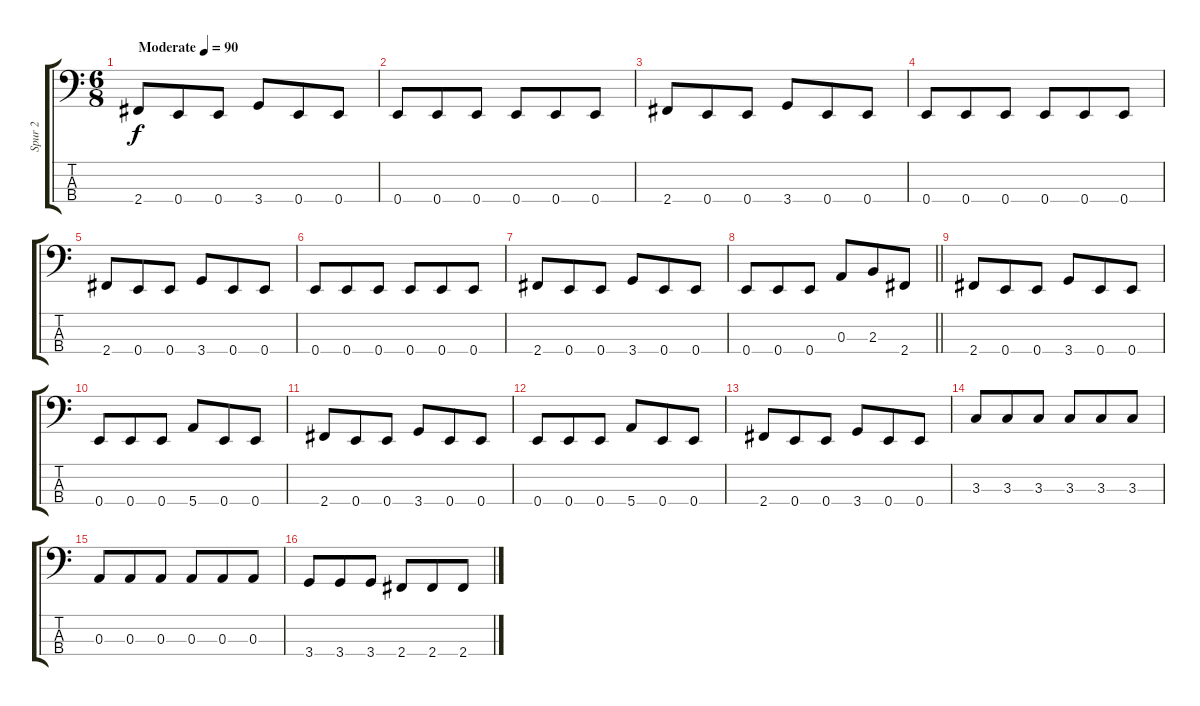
\track ("Spur 2" "Spur 2") {instrument electricbasspick}
\staff {score tabs}
\tuning (G2 D2 A1 E1) {hide}
\ts (6 8)
\tempo (90 "Moderate")
\clef f4
\ks c
2.4.8{dy f instrument electricbasspick} 0.4.8 0.4.8 3.4.8 0.4.8 0.4.8 |
0.4.8 0.4.8 0.4.8 0.4.8 0.4.8 0.4.8 |
2.4.8 0.4.8 0.4.8 3.4.8 0.4.8 0.4.8 |
0.4.8 0.4.8 0.4.8 0.4.8 0.4.8 0.4.8 |
2.4.8 0.4.8 0.4.8 3.4.8 0.4.8 0.4.8 |
0.4.8 0.4.8 0.4.8 0.4.8 0.4.8 0.4.8 |
2.4.8 0.4.8 0.4.8 3.4.8 0.4.8 0.4.8 |
\barLineRight lightlight
0.4.8 0.4.8 0.4.8 0.3.8 2.3.8 2.4.8 |
2.4.8 0.4.8 0.4.8 3.4.8 0.4.8 0.4.8 |
0.4.8 0.4.8 0.4.8 5.4.8 0.4.8 0.4.8 |
2.4.8 0.4.8 0.4.8 3.4.8 0.4.8 0.4.8 |
0.4.8 0.4.8 0.4.8 5.4.8 0.4.8 0.4.8 |
2.4.8 0.4.8 0.4.8 3.4.8 0.4.8 0.4.8 |
3.3.8 3.3.8 3.3.8 3.3.8 3.3.8 3.3.8 |
0.3.8 0.3.8 0.3.8 0.3.8 0.3.8 0.3.8 |
3.4.8 3.4.8 3.4.8 2.4.8 2.4.8 2.4.8
